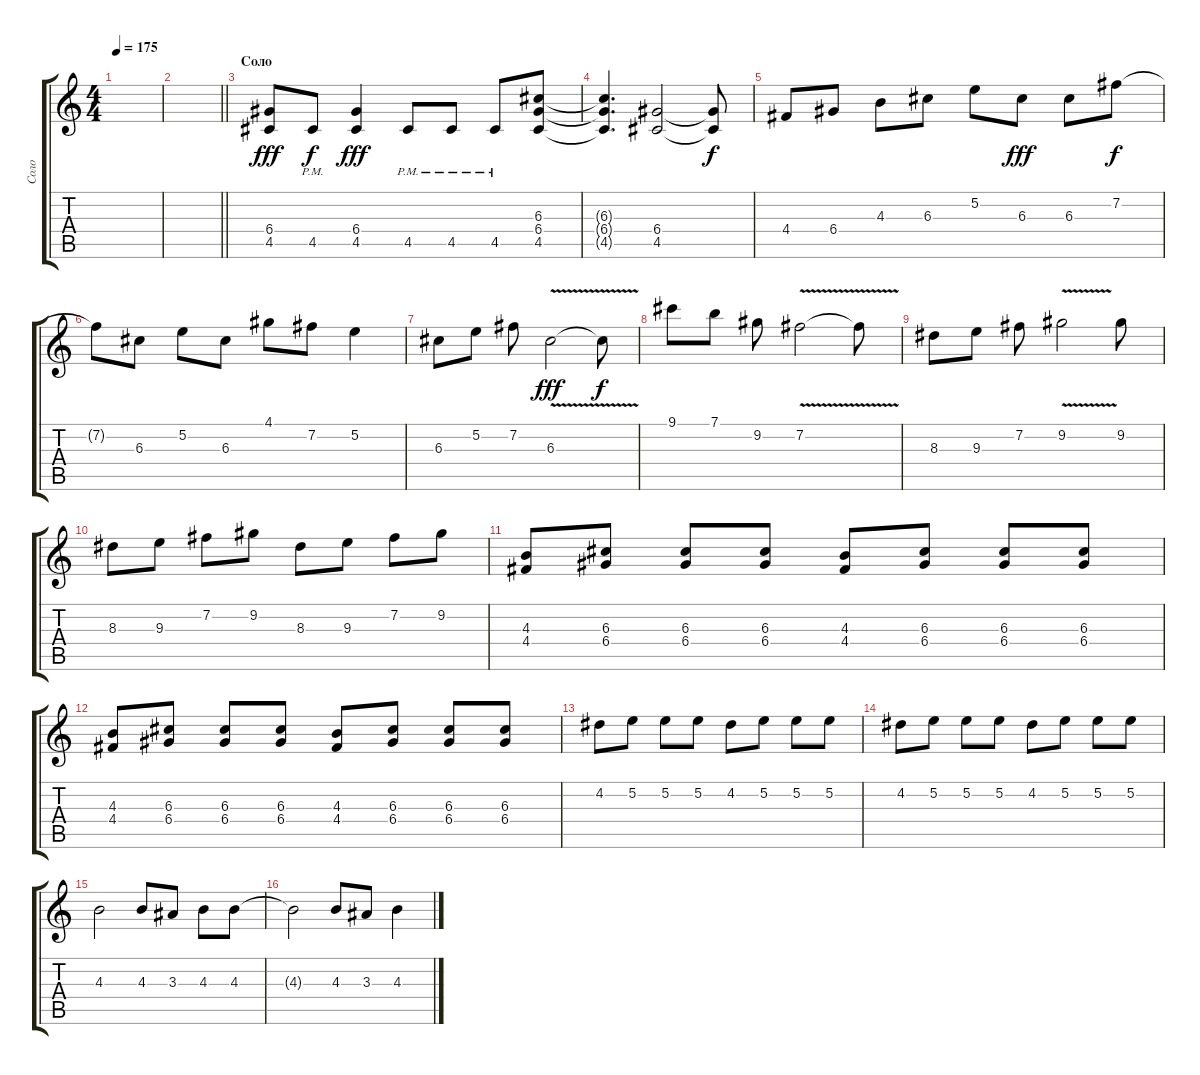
\track ("Соло" "Соло") {instrument overdrivenguitar}
\staff {score tabs}
\tuning (E4 B3 G3 D3 A2 E2) {hide}
\ts (4 4)
\tempo 175
\clef g2
\ks c
|
\barLineRight lightlight
|
\section ("" "Соло")
(6.4 4.5).8{dy fff volume 16 instrument distortionguitar} 4.5{pm}.8{dy f} (6.4 4.5).4{dy fff} 4.5{pm}.8 4.5{pm}.8 4.5{pm}.8 (6.3 6.4 4.5).8 |
(6.3{t} 6.4{t} 4.5{t}).4{d} (6.4 4.5).2 (6.4{t} 4.5{t}).8{dy f} |
4.4.8 6.4.8 4.3.8 6.3.8 5.2.8 6.3.8{dy fff} 6.3.8 7.2.8{dy f} |
7.2{t}.8 6.3.8 5.2.8 6.3.8 4.1.8 7.2.8 5.2.4 |
6.3.8 5.2.8 7.2.8 6.3{v}.2{dy fff} 6.3{t}.8{dy f} |
9.1.8 7.1.8 9.2.8 7.2{v}.2 7.2{t}.8 |
8.3.8 9.3.8 7.2.8 9.2{v}.2 9.2.8 |
8.3.8 9.3.8 7.2.8 9.2.8 8.3.8 9.3.8 7.2.8 9.2.8 |
(4.3 4.4).8 (6.3 6.4).8 (6.3 6.4).8 (6.3 6.4).8 (4.3 4.4).8 (6.3 6.4).8 (6.3 6.4).8 (6.3 6.4).8 |
(4.3 4.4).8 (6.3 6.4).8 (6.3 6.4).8 (6.3 6.4).8 (4.3 4.4).8 (6.3 6.4).8 (6.3 6.4).8 (6.3 6.4).8 |
4.2.8 5.2.8 5.2.8 5.2.8 4.2.8 5.2.8 5.2.8 5.2.8 |
4.2.8 5.2.8 5.2.8 5.2.8 4.2.8 5.2.8 5.2.8 5.2.8 |
4.3.2 4.3.8 3.3.8 4.3.8 4.3.8 |
4.3{t}.2 4.3.8 3.3.8 4.3.4
